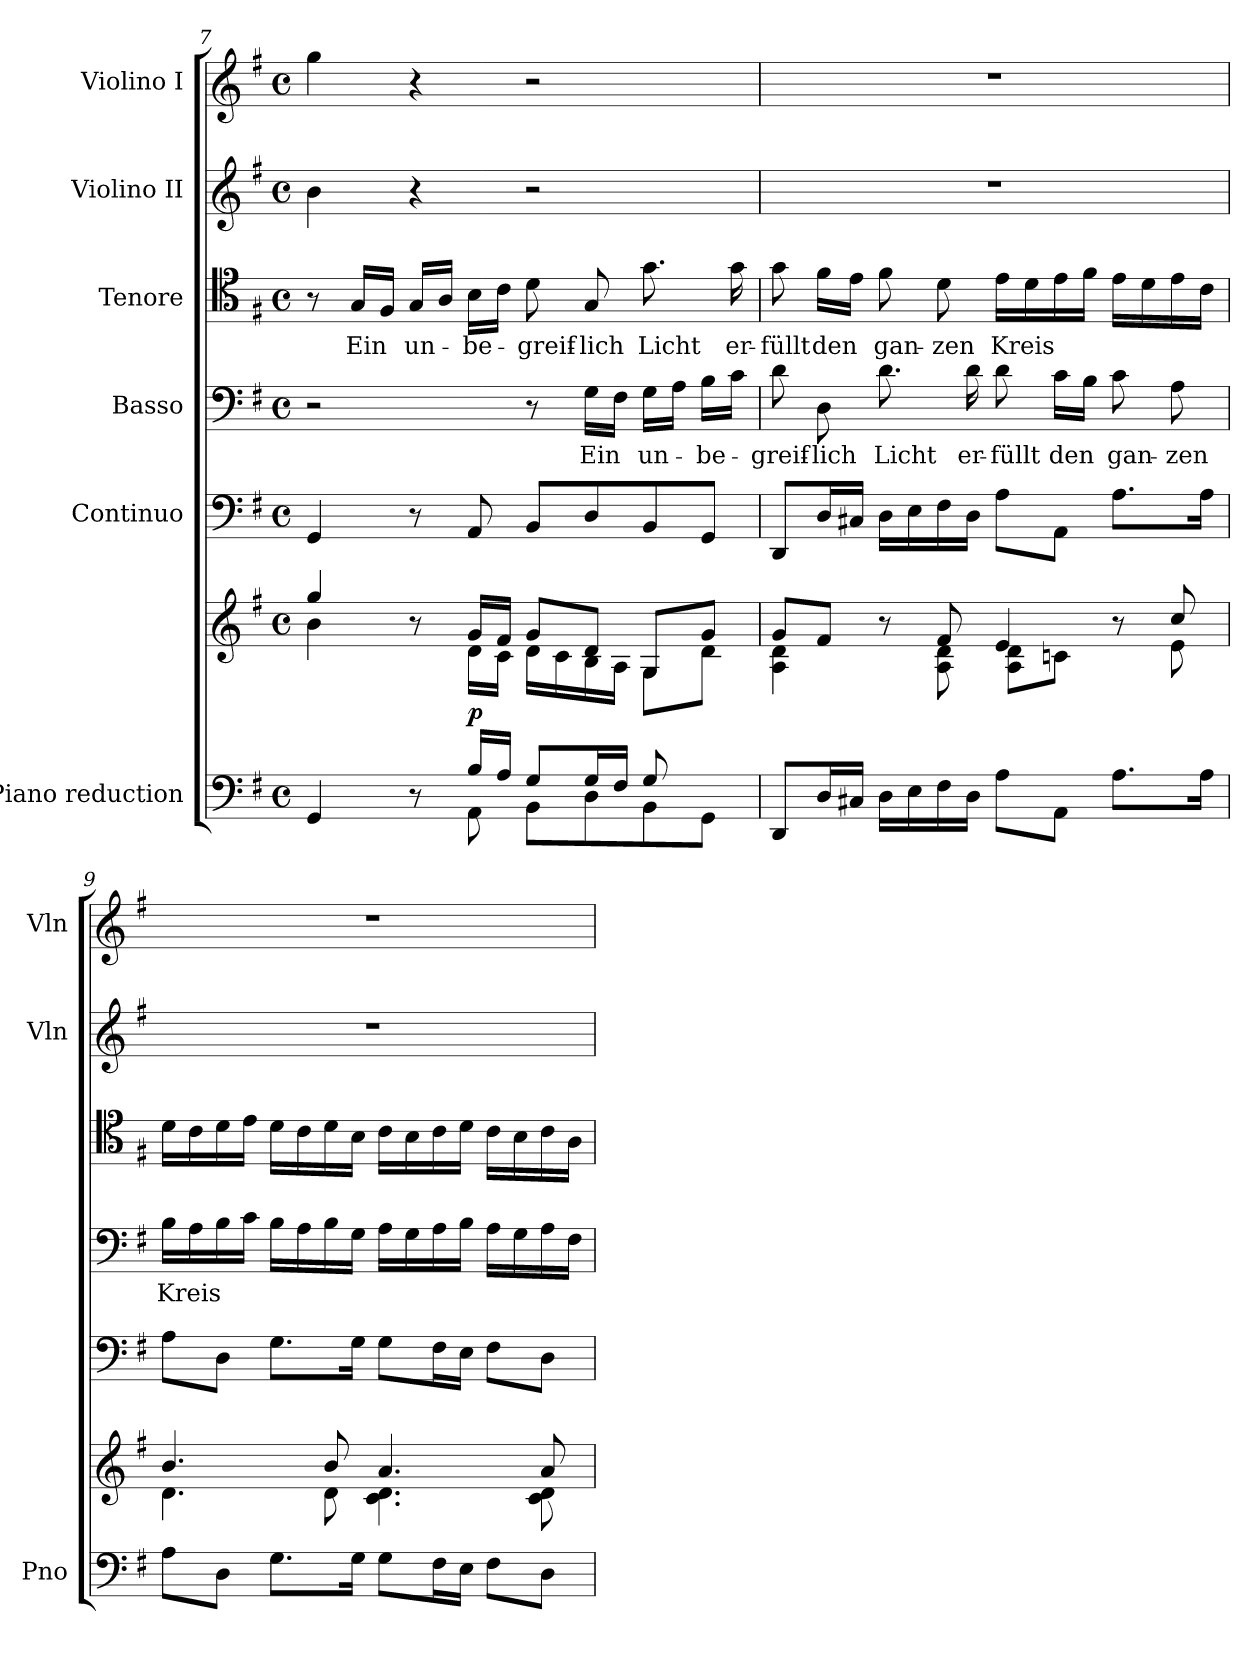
**kern	**kern	**dynam	**kern	**kern	**text	**kern	**text	**kern	**kern
*part6	*part6	*part6	*part5	*part4	*part4	*part3	*part3	*part2	*part1
*staff7	*staff6	*staff6/7	*staff5	*staff4	*staff4	*staff3	*staff3	*staff2	*staff1
*I"Piano reduction	*	*	*I"Continuo	*I"Basso	*	*I"Tenore	*	*I"Violino II	*I"Violino I
*I'Pno	*	*	*	*	*	*	*	*I'Vln	*I'Vln
!!LO:PB:g=z
*clefF4	*clefG2	*	*clefF4	*clefF4	*	*clefC4	*	*clefG2	*clefG2
*k[f#]	*k[f#]	*	*k[f#]	*k[f#]	*	*k[f#]	*	*k[f#]	*k[f#]
*M4/4	*M4/4	*	*M4/4	*M4/4	*	*M4/4	*	*M4/4	*M4/4
*met(c)	*met(c)	*	*met(c)	*met(c)	*	*met(c)	*	*met(c)	*met(c)
=7	=7	=7	=7	=7	=7	=7	=7	=7	=7
*^	*^	*	*	*	*	*	*	*	*
*	*	*	*^	*	*	*	*	*	*	*	*
4GG/	4ryy	4gg/	4b\	2..ryy	.	4GG/	2r	.	8r	.	4b\	4gg\
!	!	!	!	!	!	!	!	!	!	!LO:LY:b	!	!
.	.	.	.	.	.	.	.	.	16G/LL	Ein	.	.
.	.	.	.	.	.	.	.	.	16F#/JJ	.	.	.
!	!	!	!	!	!	!	!	!	!	!LO:LY:b	!	!
8r	8ryy	8r	8ryy	.	.	8r	.	.	16G/LL	un-	4r	4r
.	.	.	.	.	.	.	.	.	16A/JJ	.	.	.
!	!	!	!	!	!LO:DY:b	!	!	!	!	!LO:LY:b	!	!
16B/LL	8AA\	16g/LL	16d\LL	.	p	8AA/	.	.	16B\LL	-be-	.	.
16A/JJ	.	16f#/JJ	16c\JJ	.	.	.	.	.	16c\JJ	.	.	.
!	!	!	!	!	!	!	!	!	!	!LO:LY:b	!	!
8G/L	8BB\L	8g/L	16d\LL	.	.	8BB/L	8r	.	8d\	-greif-	2r	2r
.	.	.	16c\	.	.	.	.	.	.	.	.	.
!	!	!	!	!	!	!	!	!LO:LY:b	!	!LO:LY:b	!	!
16G/L	8D\	8d/J	16B\	.	.	8D/	16G\LL	Ein	8G/	-lich	.	.
16F#/JJ	.	.	16A\JJ	.	.	.	16F#\JJ	.	.	.	.	.
!	!	!	!	!	!	!	!	!LO:LY:b	!	!LO:LY:b	!	!
8G/L	8BB\	8G/L	8G\L	.	.	8BB/	16G\LL	un-	8.g\	Licht	.	.
.	.	.	.	.	.	.	16A\JJ	.	.	.	.	.
!	!	!	!	!	!	!	!	!LO:LY:b	!	!	!	!
8ryy	8GG\J	8g/J	8d\J	8B\J	.	8GG/J	16B\LL	-be-	.	.	.	.
!	!	!	!	!	!	!	!	!	!	!LO:LY:b	!	!
.	.	.	.	.	.	.	16c\JJ	.	16g\	er-	.	.
*v	*v	*	*	*	*	*	*	*	*	*	*	*
*	*	*v	*v	*	*	*	*	*	*	*	*
=8	=8	=8	=8	=8	=8	=8	=8	=8	=8	=8
!	!	!	!	!	!	!LO:LY:b	!	!LO:LY:b	!	!
8DD/L	8g/L	4A\ 4d\	.	8DD/L	8d\	-greif-	8g\	-füllt	1r	1r
!	!	!	!	!	!	!LO:LY:b	!	!LO:LY:b	!	!
16D/L	8f#/J	.	.	16D/L	8D\	-lich	16f#\LL	den	.	.
16C#X/JJ	.	.	.	16C#X/JJ	.	.	16e\JJ	.	.	.
!	!	!	!	!	!	!LO:LY:b	!	!LO:LY:b	!	!
16D\LL	8r	8ryy	.	16D\LL	8.d\	Licht	8f#\	gan-	.	.
16E\	.	.	.	16E\	.	.	.	.	.	.
!	!	!	!	!	!	!	!	!LO:LY:b	!	!
16F#\	8f#/	8A\ 8d\	.	16F#\	.	.	8d\	-zen	.	.
!	!	!	!	!	!	!LO:LY:b	!	!	!	!
16D\JJ	.	.	.	16D\JJ	16d\	er-	.	.	.	.
!	!	!	!	!	!	!LO:LY:b	!	!LO:LY:b	!	!
8A\L	4e/	8A\ 8d\L	.	8A\L	8d\	-füllt	16e\LL	Kreis	.	.
.	.	.	.	.	.	.	16d\	.	.	.
!	!	!	!	!	!	!LO:LY:b	!	!	!	!
8AA\J	.	8cn\J	.	8AA\J	16c\LL	den	16e\	.	.	.
.	.	.	.	.	16B\JJ	.	16f#\JJ	.	.	.
!	!	!	!	!	!	!LO:LY:b	!	!	!	!
8.A\L	8r	8ryy	.	8.A\L	8c\	gan-	16e\LL	.	.	.
.	.	.	.	.	.	.	16d\	.	.	.
!	!	!	!	!	!	!LO:LY:b	!	!	!	!
.	8cc/	8e\	.	.	8A\	-zen	16e\	.	.	.
16A\Jk	.	.	.	16A\Jk	.	.	16c\JJ	.	.	.
=9	=9	=9	=9	=9	=9	=9	=9	=9	=9	=9
!	!	!	!	!	!	!LO:LY:b	!	!	!	!
8A\L	4.b/	4.d\	.	8A\L	16B\LL	Kreis	16d\LL	.	1r	1r
.	.	.	.	.	16A\	.	16c\	.	.	.
8D\J	.	.	.	8D\J	16B\	.	16d\	.	.	.
.	.	.	.	.	16c\JJ	.	16e\JJ	.	.	.
8.G\L	.	.	.	8.G\L	16B\LL	.	16d\LL	.	.	.
.	.	.	.	.	16A\	.	16c\	.	.	.
.	8b/	8d\	.	.	16B\	.	16d\	.	.	.
16G\Jk	.	.	.	16G\Jk	16G\JJ	.	16B\JJ	.	.	.
8G\L	4.a/	4.c\ 4.d\	.	8G\L	16A\LL	.	16c\LL	.	.	.
.	.	.	.	.	16G\	.	16B\	.	.	.
16F#\L	.	.	.	16F#\L	16A\	.	16c\	.	.	.
16E\JJ	.	.	.	16E\JJ	16B\JJ	.	16d\JJ	.	.	.
8F#\L	.	.	.	8F#\L	16A\LL	.	16c\LL	.	.	.
.	.	.	.	.	16G\	.	16B\	.	.	.
8D\J	8a/	8c\ 8d\	.	8D\J	16A\	.	16c\	.	.	.
.	.	.	.	.	16F#\JJ	.	16A\JJ	.	.	.
*	*v	*v	*	*	*	*	*	*	*	*
=	=	=	=	=	=	=	=	=	=
*-	*-	*-	*-	*-	*-	*-	*-	*-	*-
